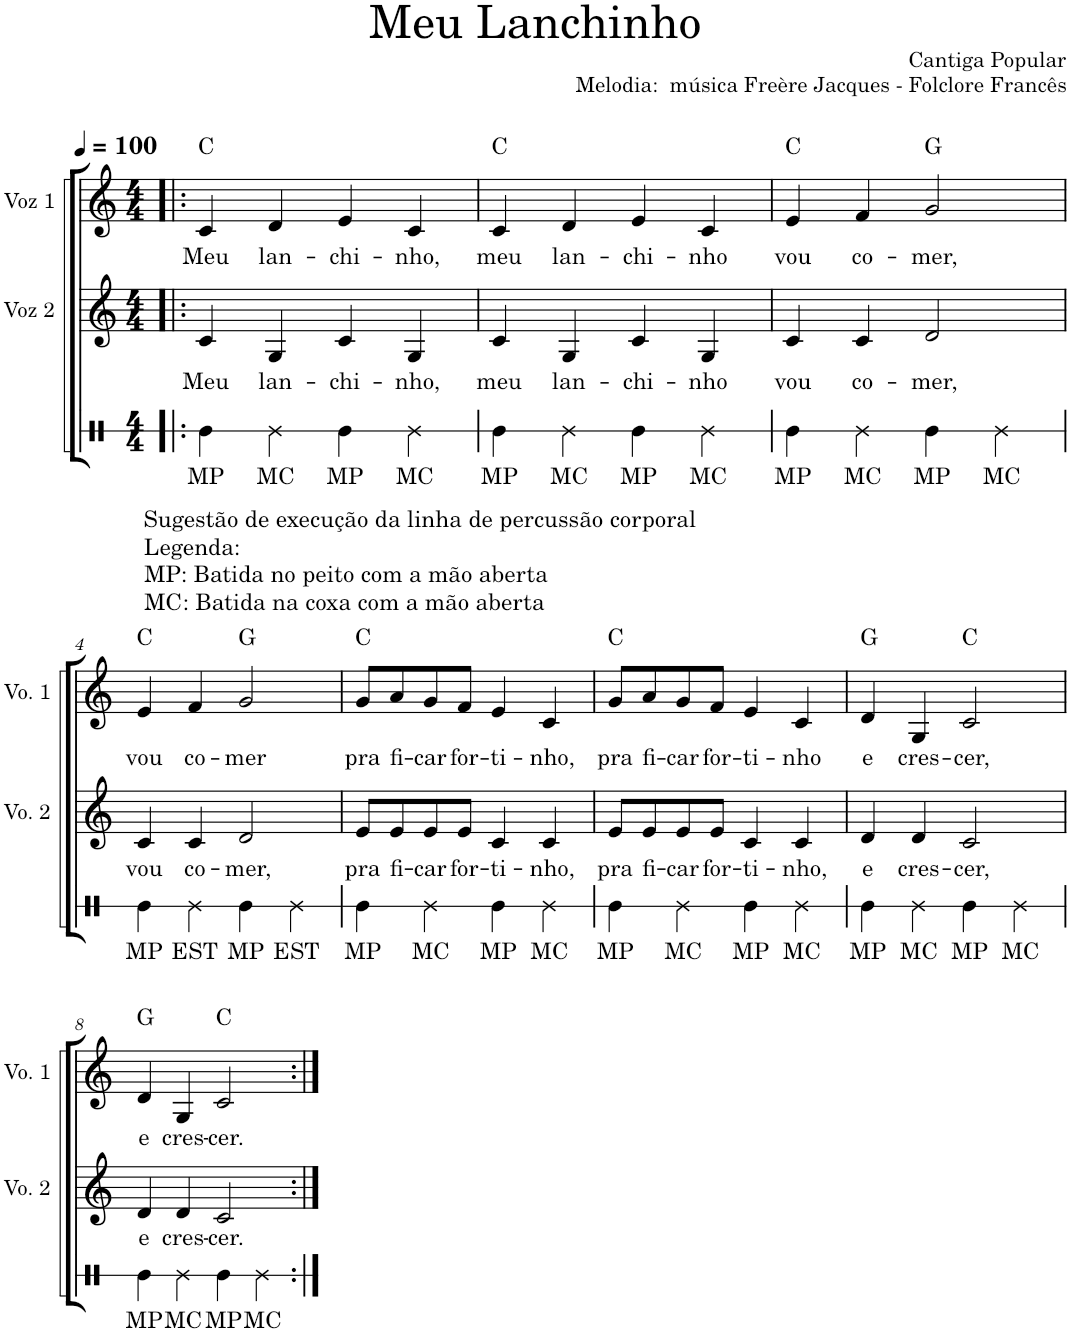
**kern	**text	**kern	**text	**kern	**text	**harte
*part3	*part3	*part2	*part2	*part1	*part1	*part1
*staff3	*staff3	*staff2	*staff2	*staff1	*staff1	*
*I"Voz 3	*	*I"Voz 2	*	*I"Voz 1	*	*
*	*	*I'Vo. 2	*	*I'Vo. 1	*	*
*stria1	*	*	*	*	*	*
*clefX	*	*clefG2	*	*clefG2	*	*
*k[]	*	*k[]	*	*k[]	*	*
*M4/4	*	*M4/4	*	*M4/4	*	*
*MM100	*	*MM100	*	*MM100	*	*
=1!|:	=1!|:	=1!|:	=1!|:	=1!|:	=1!|:	=1!|:
!LO:TX:b:t=Sugestão de execução da linha de percussão corporal	!	!	!	!	!	!
!LO:TX:b:t=Legenda&colon;	!	!	!	!	!	!
!LO:TX:b:t=MP&colon; Batida no peito com a mão aberta	!	!	!	!	!	!
!LO:TX:b:t=MC&colon; Batida na coxa com a mão aberta	!	!	!	!	!	!
!	!LO:LY:b	!	!LO:LY:b	!	!LO:LY:b	!
4Re\	MP	4c/	Meu	4c/	Meu	C:maj
!	!LO:LY:b	!	!LO:LY:b	!	!LO:LY:b	!
4Re\	MC	4G/	lan-	4d/	lan-	.
!	!LO:LY:b	!	!LO:LY:b	!	!LO:LY:b	!
4Re\	MP	4c/	-chi-	4e/	-chi-	.
!	!LO:LY:b	!	!LO:LY:b	!	!LO:LY:b	!
4Re\	MC	4G/	-nho,	4c/	-nho,	.
=2	=2	=2	=2	=2	=2	=2
!	!LO:LY:b	!	!LO:LY:b	!	!LO:LY:b	!
4Re\	MP	4c/	meu	4c/	meu	C:maj
!	!LO:LY:b	!	!LO:LY:b	!	!LO:LY:b	!
4Re\	MC	4G/	lan-	4d/	lan-	.
!	!LO:LY:b	!	!LO:LY:b	!	!LO:LY:b	!
4Re\	MP	4c/	-chi-	4e/	-chi-	.
!	!LO:LY:b	!	!LO:LY:b	!	!LO:LY:b	!
4Re\	MC	4G/	-nho	4c/	-nho	.
=3	=3	=3	=3	=3	=3	=3
!	!LO:LY:b	!	!LO:LY:b	!	!LO:LY:b	!
4Re\	MP	4c/	vou	4e/	vou	C:maj
!	!LO:LY:b	!	!LO:LY:b	!	!LO:LY:b	!
4Re\	MC	4c/	co-	4f/	co-	.
!	!LO:LY:b	!	!LO:LY:b	!	!LO:LY:b	!
4Re\	MP	2d/	-mer,	2g/	-mer,	G:maj
!	!LO:LY:b	!	!	!	!	!
4Re\	MC	.	.	.	.	.
!!LO:LB:g=z
=4	=4	=4	=4	=4	=4	=4
!	!LO:LY:b	!	!LO:LY:b	!	!LO:LY:b	!
4Re\	MP	4c/	vou	4e/	vou	C:maj
!	!LO:LY:b	!	!LO:LY:b	!	!LO:LY:b	!
4Re\	EST	4c/	co-	4f/	co-	.
!	!LO:LY:b	!	!LO:LY:b	!	!LO:LY:b	!
4Re\	MP	2d/	-mer,	2g/	-mer	G:maj
!	!LO:LY:b	!	!	!	!	!
4Re\	EST	.	.	.	.	.
=5	=5	=5	=5	=5	=5	=5
!	!LO:LY:b	!	!LO:LY:b	!	!LO:LY:b	!
4Re\	MP	8e/L	pra	8g/L	pra	C:maj
!	!	!	!LO:LY:b	!	!LO:LY:b	!
.	.	8e/	fi-	8a/	fi-	.
!	!LO:LY:b	!	!LO:LY:b	!	!LO:LY:b	!
4Re\	MC	8e/	-car	8g/	-car	.
!	!	!	!LO:LY:b	!	!LO:LY:b	!
.	.	8e/J	for-	8f/J	for-	.
!	!LO:LY:b	!	!LO:LY:b	!	!LO:LY:b	!
4Re\	MP	4c/	-ti-	4e/	-ti-	.
!	!LO:LY:b	!	!LO:LY:b	!	!LO:LY:b	!
4Re\	MC	4c/	-nho,	4c/	-nho,	.
=6	=6	=6	=6	=6	=6	=6
!	!LO:LY:b	!	!LO:LY:b	!	!LO:LY:b	!
4Re\	MP	8e/L	pra	8g/L	pra	C:maj
!	!	!	!LO:LY:b	!	!LO:LY:b	!
.	.	8e/	fi-	8a/	fi-	.
!	!LO:LY:b	!	!LO:LY:b	!	!LO:LY:b	!
4Re\	MC	8e/	-car	8g/	-car	.
!	!	!	!LO:LY:b	!	!LO:LY:b	!
.	.	8e/J	for-	8f/J	for-	.
!	!LO:LY:b	!	!LO:LY:b	!	!LO:LY:b	!
4Re\	MP	4c/	-ti-	4e/	-ti-	.
!	!LO:LY:b	!	!LO:LY:b	!	!LO:LY:b	!
4Re\	MC	4c/	-nho,	4c/	-nho	.
=7	=7	=7	=7	=7	=7	=7
!	!LO:LY:b	!	!LO:LY:b	!	!LO:LY:b	!
4Re\	MP	4d/	e	4d/	e	G:maj
!	!LO:LY:b	!	!LO:LY:b	!	!LO:LY:b	!
4Re\	MC	4d/	cres-	4G/	cres-	.
!	!LO:LY:b	!	!LO:LY:b	!	!LO:LY:b	!
4Re\	MP	2c/	-cer,	2c/	-cer,	C:maj
!	!LO:LY:b	!	!	!	!	!
4Re\	MC	.	.	.	.	.
!!LO:LB:g=z
=8	=8	=8	=8	=8	=8	=8
!	!LO:LY:b	!	!LO:LY:b	!	!LO:LY:b	!
4Re\	MP	4d/	e	4d/	e	G:maj
!	!LO:LY:b	!	!LO:LY:b	!	!LO:LY:b	!
4Re\	MC	4d/	cres-	4G/	cres-	.
!	!LO:LY:b	!	!LO:LY:b	!	!LO:LY:b	!
4Re\	MP	2c/	-cer.	2c/	-cer.	C:maj
!	!LO:LY:b	!	!	!	!	!
4Re\	MC	.	.	.	.	.
=:|!	=:|!	=:|!	=:|!	=:|!	=:|!	=:|!
*-	*-	*-	*-	*-	*-	*-
